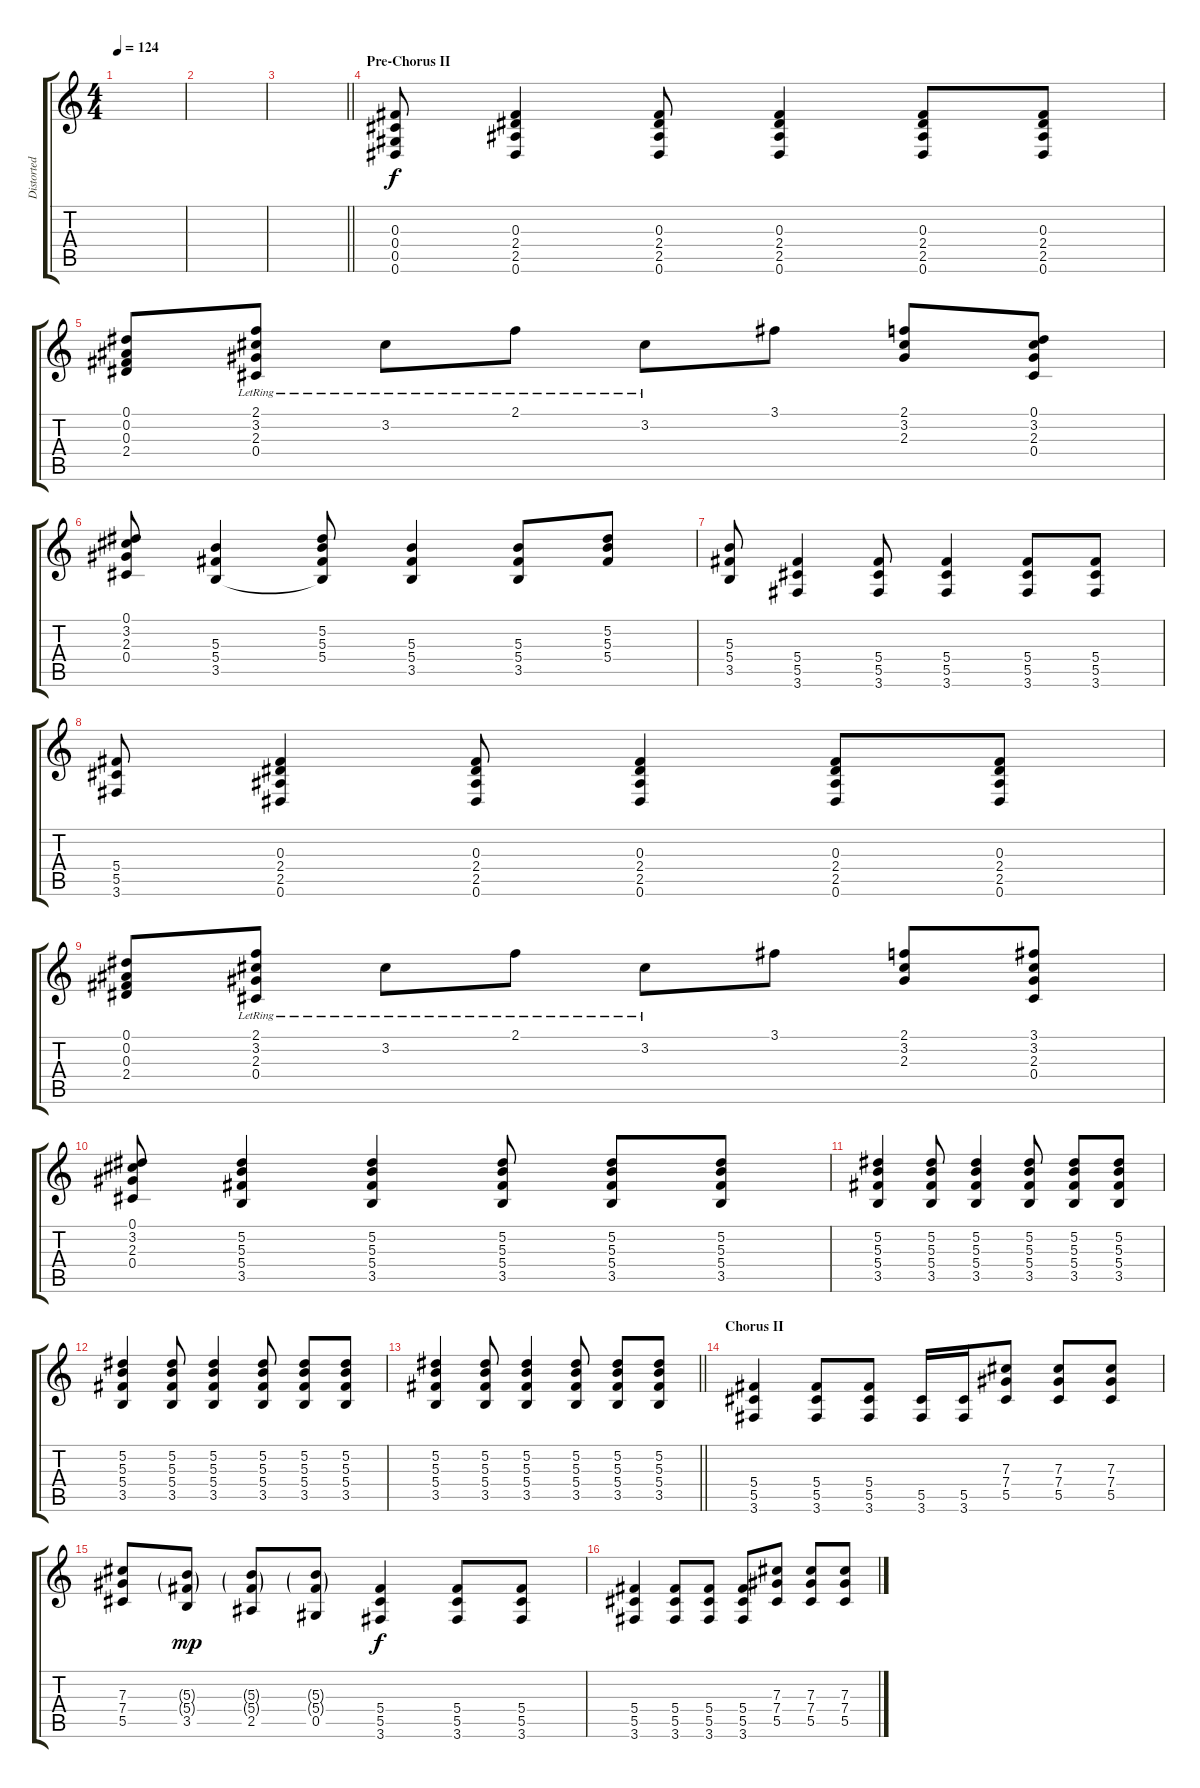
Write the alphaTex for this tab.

\track ("Distorted I" "Distorted ") {instrument overdrivenguitar}
\staff {score tabs}
\tuning (Eb4 Bb3 Gb3 Db3 Ab2 Eb2) {hide}
\ts (4 4)
\tempo 124
\clef g2
\ks c
|
|
\barLineRight lightlight
|
\section ("" "Pre-Chorus II")
(0.3 0.4 0.5 0.6).8 (0.3 2.4 2.5 0.6).4{volume 11} (0.3 2.4 2.5 0.6).8 (0.3 2.4 2.5 0.6).4 (0.3 2.4 2.5 0.6).8 (0.3 2.4 2.5 0.6).8 |
(0.1 0.2 0.3 2.4).8 (2.1 3.2 2.3{lr} 0.4{lr}).8 3.2{lr}.8 2.1{lr}.8 3.2{lr}.8 3.1.8 (2.1 3.2 2.3).8 (0.1 3.2 2.3 0.4).8 |
(0.1 3.2 2.3 0.4).8 (5.3 5.4 3.5).4 (5.2 5.3 5.4 3.5{t}).8 (5.3 5.4 3.5).4 (5.3 5.4 3.5).8 (5.2 5.3 5.4).8 |
(5.3 5.4 3.5).8 (5.4 5.5 3.6).4 (5.4 5.5 3.6).8 (5.4 5.5 3.6).4 (5.4 5.5 3.6).8 (5.4 5.5 3.6).8 |
(5.4 5.5 3.6).8 (0.3 2.4 2.5 0.6).4 (0.3 2.4 2.5 0.6).8 (0.3 2.4 2.5 0.6).4 (0.3 2.4 2.5 0.6).8 (0.3 2.4 2.5 0.6).8 |
(0.1 0.2 0.3 2.4).8 (2.1 3.2 2.3{lr} 0.4{lr}).8 3.2{lr}.8 2.1{lr}.8 3.2{lr}.8 3.1.8 (2.1 3.2 2.3).8 (3.1 3.2 2.3 0.4).8 |
(0.1 3.2 2.3 0.4).8 (5.2 5.3 5.4 3.5).4 (5.2 5.3 5.4 3.5).4 (5.2 5.3 5.4 3.5).8 (5.2 5.3 5.4 3.5).8 (5.2 5.3 5.4 3.5).8 |
(5.2 5.3 5.4 3.5).4 (5.2 5.3 5.4 3.5).8 (5.2 5.3 5.4 3.5).4 (5.2 5.3 5.4 3.5).8 (5.2 5.3 5.4 3.5).8 (5.2 5.3 5.4 3.5).8 |
(5.2 5.3 5.4 3.5).4 (5.2 5.3 5.4 3.5).8 (5.2 5.3 5.4 3.5).4 (5.2 5.3 5.4 3.5).8 (5.2 5.3 5.4 3.5).8 (5.2 5.3 5.4 3.5).8 |
\barLineRight lightlight
(5.2 5.3 5.4 3.5).4 (5.2 5.3 5.4 3.5).8 (5.2 5.3 5.4 3.5).4 (5.2 5.3 5.4 3.5).8 (5.2 5.3 5.4 3.5).8 (5.2 5.3 5.4 3.5).8 |
\section ("" "Chorus II")
(5.4 5.5 3.6).4 (5.4 5.5 3.6).8 (5.4 5.5 3.6).8 (5.5 3.6).16 (5.5 3.6).16 (7.3 7.4 5.5).8 (7.3 7.4 5.5).8 (7.3 7.4 5.5).8 |
(7.3 7.4 5.5).8 (5.3{g} 5.4{g} 3.5).8{dy mp} (5.3{g} 5.4{g} 2.5).8 (5.3{g} 5.4{g} 0.5).8 (5.4 5.5 3.6).4{dy f} (5.4 5.5 3.6).8 (5.4 5.5 3.6).8 |
(5.4 5.5 3.6).4 (5.4 5.5 3.6).8 (5.4 5.5 3.6).8 (5.4 5.5 3.6).8 (7.3 7.4 5.5).8 (7.3 7.4 5.5).8 (7.3 7.4 5.5).8
